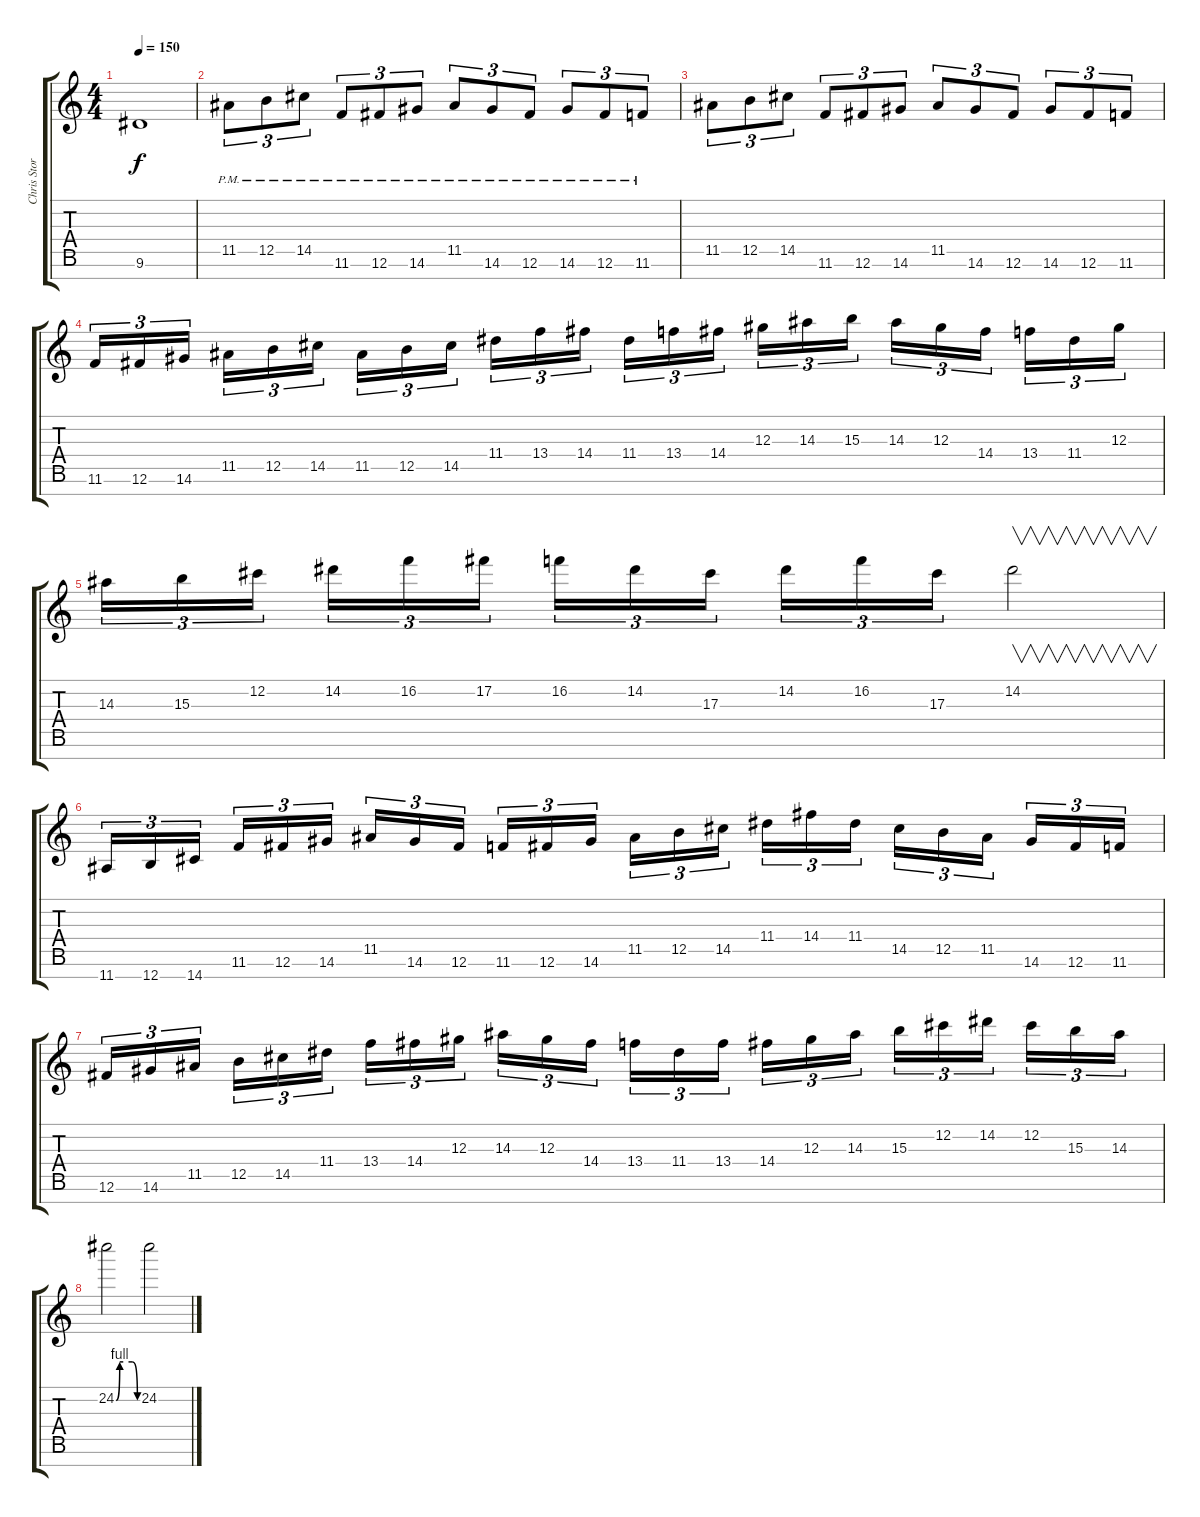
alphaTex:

\track ("Chris Storey" "Chris Stor") {instrument distortionguitar}
\staff {score tabs}
\tuning (Gb4 Db4 Ab3 E3 B2 Gb2 B1) {hide}
\ts (4 4)
\tempo 150
\clef g2
\ks c
9.6.1{dy f} |
11.5{pm}.8{tu (3 2)} 12.5{pm}.8{tu (3 2)} 14.5{pm}.8{tu (3 2)} 11.6{pm}.8{tu (3 2)} 12.6{pm}.8{tu (3 2)} 14.6{pm}.8{tu (3 2)} 11.5{pm}.8{tu (3 2)} 14.6{pm}.8{tu (3 2)} 12.6{pm}.8{tu (3 2)} 14.6{pm}.8{tu (3 2)} 12.6{pm}.8{tu (3 2)} 11.6{pm}.8{tu (3 2)} |
11.5.8{tu (3 2)} 12.5.8{tu (3 2)} 14.5.8{tu (3 2)} 11.6.8{tu (3 2)} 12.6.8{tu (3 2)} 14.6.8{tu (3 2)} 11.5.8{tu (3 2)} 14.6.8{tu (3 2)} 12.6.8{tu (3 2)} 14.6.8{tu (3 2)} 12.6.8{tu (3 2)} 11.6.8{tu (3 2)} |
11.6.16{tu (3 2)} 12.6.16{tu (3 2)} 14.6.16{tu (3 2) beam splitsecondary} 11.5.16{tu (3 2)} 12.5.16{tu (3 2)} 14.5.16{tu (3 2)} 11.5.16{tu (3 2)} 12.5.16{tu (3 2)} 14.5.16{tu (3 2) beam splitsecondary} 11.4.16{tu (3 2)} 13.4.16{tu (3 2)} 14.4.16{tu (3 2)} 11.4.16{tu (3 2)} 13.4.16{tu (3 2)} 14.4.16{tu (3 2) beam splitsecondary} 12.3.16{tu (3 2)} 14.3.16{tu (3 2)} 15.3.16{tu (3 2)} 14.3.16{tu (3 2)} 12.3.16{tu (3 2)} 14.4.16{tu (3 2) beam splitsecondary} 13.4.16{tu (3 2)} 11.4.16{tu (3 2)} 12.3.16{tu (3 2)} |
14.3.16{tu (3 2)} 15.3.16{tu (3 2)} 12.2.16{tu (3 2) beam splitsecondary} 14.2.16{tu (3 2)} 16.2.16{tu (3 2)} 17.2.16{tu (3 2)} 16.2.16{tu (3 2)} 14.2.16{tu (3 2)} 17.3.16{tu (3 2) beam splitsecondary} 14.2.16{tu (3 2)} 16.2.16{tu (3 2)} 17.3.16{tu (3 2)} 14.2.2{v} |
11.7.16{tu (3 2)} 12.7.16{tu (3 2)} 14.7.16{tu (3 2) beam splitsecondary} 11.6.16{tu (3 2)} 12.6.16{tu (3 2)} 14.6.16{tu (3 2)} 11.5.16{tu (3 2)} 14.6.16{tu (3 2)} 12.6.16{tu (3 2) beam splitsecondary} 11.6.16{tu (3 2)} 12.6.16{tu (3 2)} 14.6.16{tu (3 2)} 11.5.16{tu (3 2)} 12.5.16{tu (3 2)} 14.5.16{tu (3 2) beam splitsecondary} 11.4.16{tu (3 2)} 14.4.16{tu (3 2)} 11.4.16{tu (3 2)} 14.5.16{tu (3 2)} 12.5.16{tu (3 2)} 11.5.16{tu (3 2) beam splitsecondary} 14.6.16{tu (3 2)} 12.6.16{tu (3 2)} 11.6.16{tu (3 2)} |
12.6.16{tu (3 2)} 14.6.16{tu (3 2)} 11.5.16{tu (3 2) beam splitsecondary} 12.5.16{tu (3 2)} 14.5.16{tu (3 2)} 11.4.16{tu (3 2)} 13.4.16{tu (3 2)} 14.4.16{tu (3 2)} 12.3.16{tu (3 2) beam splitsecondary} 14.3.16{tu (3 2)} 12.3.16{tu (3 2)} 14.4.16{tu (3 2)} 13.4.16{tu (3 2)} 11.4.16{tu (3 2)} 13.4.16{tu (3 2) beam splitsecondary} 14.4.16{tu (3 2)} 12.3.16{tu (3 2)} 14.3.16{tu (3 2)} 15.3.16{tu (3 2)} 12.2.16{tu (3 2)} 14.2.16{tu (3 2) beam splitsecondary} 12.2.16{tu (3 2)} 15.3.16{tu (3 2)} 14.3.16{tu (3 2)} |
24.2{be (custom 0 0 10 4 20 4 45 4 60 0)}.2 24.2.2
